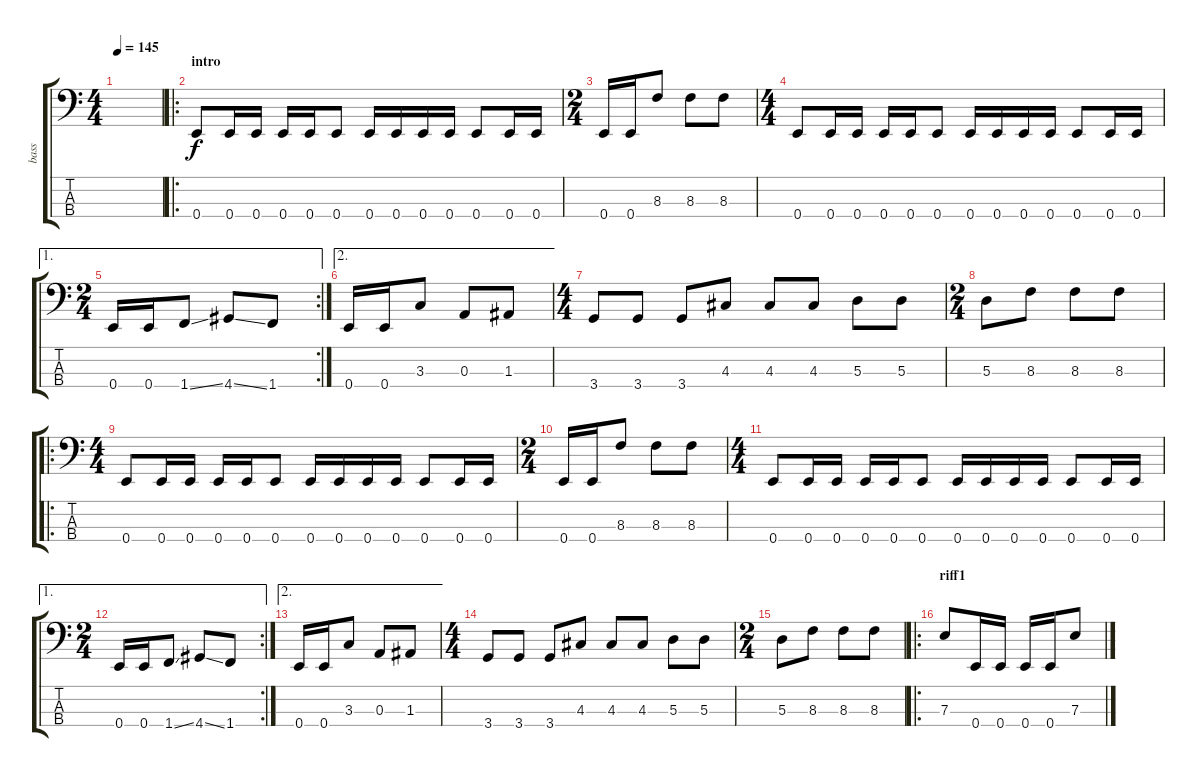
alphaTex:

\track ("bass" "bass") {instrument electricbassfinger}
\staff {score tabs}
\tuning (G2 D2 A1 E1) {hide}
\ts (4 4)
\tempo 145
\clef f4
\ks c
|
\ro
\section ("" "intro")
0.4.8 0.4.16 0.4.16 0.4.16 0.4.16 0.4.8 0.4.16 0.4.16 0.4.16 0.4.16 0.4.8 0.4.16 0.4.16 |
\ts (2 4)
0.4.16 0.4.16 8.3.8 8.3.8 8.3.8 |
\ts (4 4)
0.4.8 0.4.16 0.4.16 0.4.16 0.4.16 0.4.8 0.4.16 0.4.16 0.4.16 0.4.16 0.4.8 0.4.16 0.4.16 |
\ae 1
\rc 2
\ts (2 4)
0.4.16 0.4.16 1.4{ss}.8 4.4{ss}.8 1.4.8 |
\ae 2
0.4.16 0.4.16 3.3.8 0.3.8 1.3.8 |
\ts (4 4)
3.4.8 3.4.8 3.4.8 4.3.8 4.3.8 4.3.8 5.3.8 5.3.8 |
\ts (2 4)
5.3.8 8.3.8 8.3.8 8.3.8 |
\ro
\ts (4 4)
0.4.8 0.4.16 0.4.16 0.4.16 0.4.16 0.4.8 0.4.16 0.4.16 0.4.16 0.4.16 0.4.8 0.4.16 0.4.16 |
\ts (2 4)
0.4.16 0.4.16 8.3.8 8.3.8 8.3.8 |
\ts (4 4)
0.4.8 0.4.16 0.4.16 0.4.16 0.4.16 0.4.8 0.4.16 0.4.16 0.4.16 0.4.16 0.4.8 0.4.16 0.4.16 |
\ae 1
\rc 2
\ts (2 4)
0.4.16 0.4.16 1.4{ss}.8 4.4{ss}.8 1.4.8 |
\ae 2
0.4.16 0.4.16 3.3.8 0.3.8 1.3.8 |
\ts (4 4)
3.4.8 3.4.8 3.4.8 4.3.8 4.3.8 4.3.8 5.3.8 5.3.8 |
\ts (2 4)
5.3.8 8.3.8 8.3.8 8.3.8 |
\ro
\section ("" "riff1")
7.3.8 0.4.16 0.4.16 0.4.16 0.4.16 7.3.8
